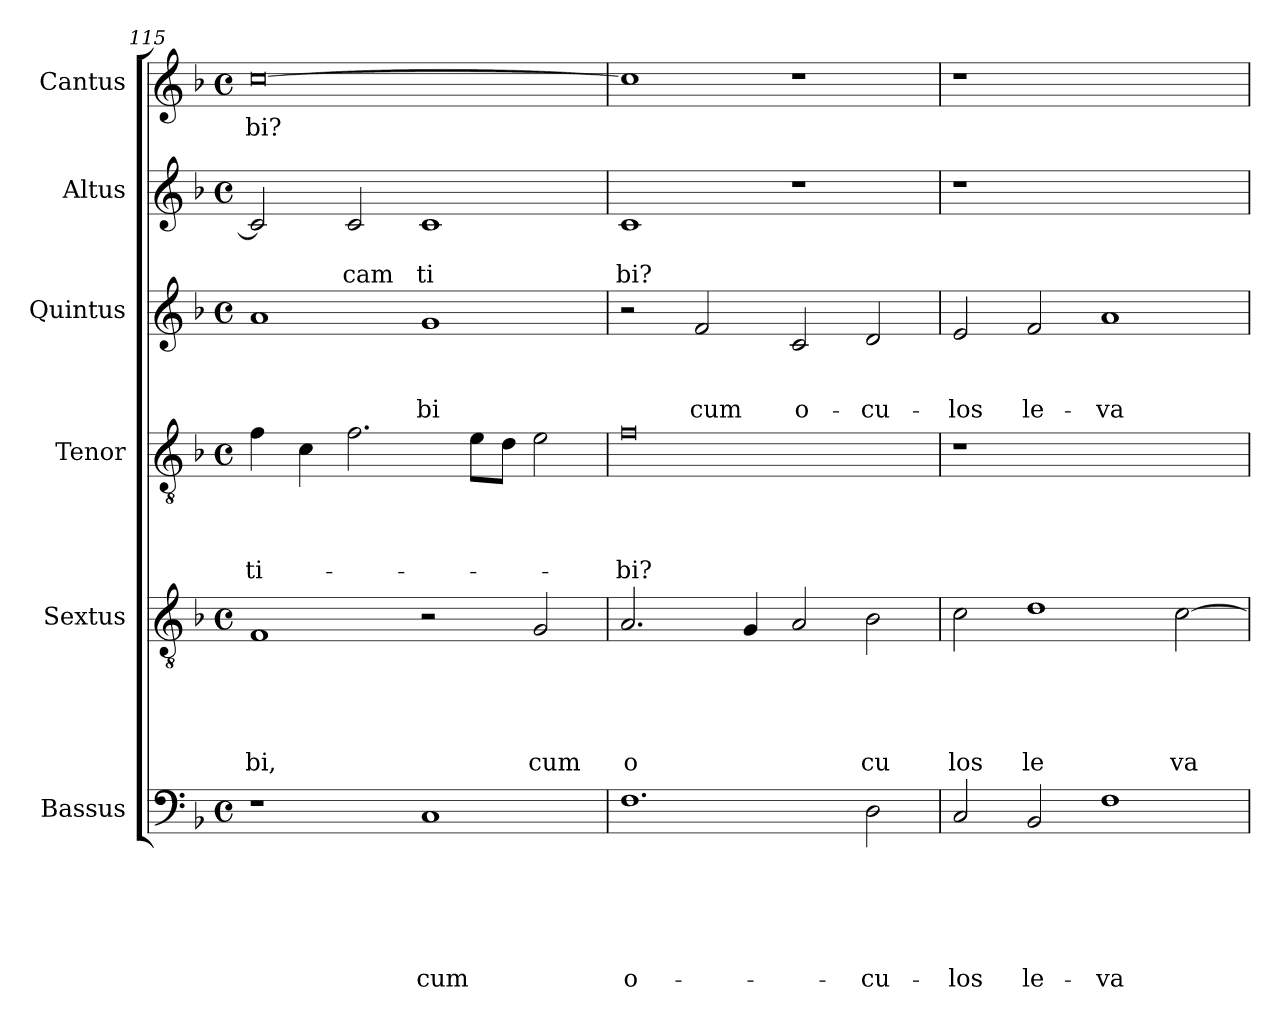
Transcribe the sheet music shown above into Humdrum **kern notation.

**kern	**text	**text	**text	**text	**text	**text	**kern	**text	**text	**text	**text	**text	**kern	**text	**text	**text	**text	**kern	**text	**text	**text	**kern	**text	**text	**kern	**text
*part6	*part6	*part6	*part6	*part6	*part6	*part6	*part5	*part5	*part5	*part5	*part5	*part5	*part4	*part4	*part4	*part4	*part4	*part3	*part3	*part3	*part3	*part2	*part2	*part2	*part1	*part1
*staff6	*staff6	*staff6	*staff6	*staff6	*staff6	*staff6	*staff5	*staff5	*staff5	*staff5	*staff5	*staff5	*staff4	*staff4	*staff4	*staff4	*staff4	*staff3	*staff3	*staff3	*staff3	*staff2	*staff2	*staff2	*staff1	*staff1
*I"Bassus	*	*	*	*	*	*	*I"Sextus	*	*	*	*	*	*I"Tenor	*	*	*	*	*I"Quintus	*	*	*	*I"Altus	*	*	*I"Cantus	*
*I'Bassus	*	*	*	*	*	*	*I'Sextus	*	*	*	*	*	*I'Tenor	*	*	*	*	*I'Quintus	*	*	*	*I'Altus	*	*	*I'Cantus	*
!!LO:PB:g=z
*clefF4	*	*	*	*	*	*	*clefGv2	*	*	*	*	*	*clefGv2	*	*	*	*	*clefG2	*	*	*	*clefG2	*	*	*clefG2	*
*k[b-]	*	*	*	*	*	*	*k[b-]	*	*	*	*	*	*k[b-]	*	*	*	*	*k[b-]	*	*	*	*k[b-]	*	*	*k[b-]	*
*F:	*	*	*	*	*	*	*F:	*	*	*	*	*	*F:	*	*	*	*	*F:	*	*	*	*F:	*	*	*F:	*
*M4/4	*	*	*	*	*	*	*M4/4	*	*	*	*	*	*M4/4	*	*	*	*	*M4/4	*	*	*	*M4/4	*	*	*M4/4	*
*met(c)	*	*	*	*	*	*	*met(c)	*	*	*	*	*	*met(c)	*	*	*	*	*met(c)	*	*	*	*met(c)	*	*	*met(c)	*
=115	=115	=115	=115	=115	=115	=115	=115	=115	=115	=115	=115	=115	=115	=115	=115	=115	=115	=115	=115	=115	=115	=115	=115	=115	=115	=115
!	!	!	!	!	!	!	!	!	!	!	!	!LO:LY:b	!	!	!	!	!LO:LY:b	!	!	!	!	!	!	!	!	!LO:LY:b
1r	.	.	.	.	.	.	1F	.	.	.	.	-bi,	4f\	.	.	.	ti-	1a	.	.	.	2c/]	.	.	[>0cc	bi?
.	.	.	.	.	.	.	.	.	.	.	.	.	4c\	.	.	.	.	.	.	.	.	.	.	.	.	.
!	!	!	!	!	!	!	!	!	!	!	!	!	!	!	!	!	!	!	!	!	!	!	!	!LO:LY:b	!	!
.	.	.	.	.	.	.	.	.	.	.	.	.	2.f\	.	.	.	.	.	.	.	.	2c/	.	cam	.	.
!	!	!	!	!	!	!LO:LY:b	!	!	!	!	!	!	!	!	!	!	!	!	!	!	!LO:LY:b	!	!	!LO:LY:b	!	!
1C	.	.	.	.	.	cum	2r	.	.	.	.	.	.	.	.	.	.	1g	.	.	-bi	1c	.	ti	.	.
.	.	.	.	.	.	.	.	.	.	.	.	.	8e\L	.	.	.	.	.	.	.	.	.	.	.	.	.
.	.	.	.	.	.	.	.	.	.	.	.	.	8d\J	.	.	.	.	.	.	.	.	.	.	.	.	.
!	!	!	!	!	!	!	!	!	!	!	!	!LO:LY:b	!	!	!	!	!	!	!	!	!	!	!	!	!	!
.	.	.	.	.	.	.	2G/	.	.	.	.	cum	2e\	.	.	.	.	.	.	.	.	.	.	.	.	.
=116!	=116!	=116!	=116!	=116!	=116!	=116!	=116!	=116!	=116!	=116!	=116!	=116!	=116!	=116!	=116!	=116!	=116!	=116!	=116!	=116!	=116!	=116!	=116!	=116!	=116!	=116!
!	!	!	!	!	!	!LO:LY:b	!	!	!	!	!	!LO:LY:b	!	!	!	!	!LO:LY:b	!	!	!	!	!	!	!LO:LY:b	!	!
1.F	.	.	.	.	.	o-	2.A/	.	.	.	.	o	0f	.	.	.	-bi?	2r	.	.	.	1c	.	bi?	1cc]	.
!	!	!	!	!	!	!	!	!	!	!	!	!	!	!	!	!	!	!	!	!	!LO:LY:b	!	!	!	!	!
.	.	.	.	.	.	.	.	.	.	.	.	.	.	.	.	.	.	2f/	.	.	cum	.	.	.	.	.
.	.	.	.	.	.	.	4G/	.	.	.	.	.	.	.	.	.	.	.	.	.	.	.	.	.	.	.
!	!	!	!	!	!	!	!	!	!	!	!	!	!	!	!	!	!	!	!	!	!LO:LY:b	!	!	!	!	!
.	.	.	.	.	.	.	2A/	.	.	.	.	.	.	.	.	.	.	2c/	.	.	o-	1r	.	.	1r	.
!	!	!	!	!	!	!LO:LY:b	!	!	!	!	!	!LO:LY:b	!	!	!	!	!	!	!	!	!LO:LY:b	!	!	!	!	!
2D\	.	.	.	.	.	-cu-	2B-\	.	.	.	.	cu	.	.	.	.	.	2d/	.	.	-cu-	.	.	.	.	.
=117!	=117!	=117!	=117!	=117!	=117!	=117!	=117!	=117!	=117!	=117!	=117!	=117!	=117!	=117!	=117!	=117!	=117!	=117!	=117!	=117!	=117!	=117!	=117!	=117!	=117!	=117!
!	!	!	!	!	!	!LO:LY:b	!	!	!	!	!	!LO:LY:b	!	!	!	!	!	!	!	!	!LO:LY:b	!	!	!	!	!
2C/	.	.	.	.	.	-los	2c\	.	.	.	.	los	1r	.	.	.	.	2e/	.	.	-los	1r	.	.	1r	.
!	!	!	!	!	!	!LO:LY:b	!	!	!	!	!	!LO:LY:b	!	!	!	!	!	!	!	!	!LO:LY:b	!	!	!	!	!
2BB-/	.	.	.	.	.	le-	1d	.	.	.	.	le	.	.	.	.	.	2f/	.	.	le-	.	.	.	.	.
!	!	!	!	!	!	!LO:LY:b	!	!	!	!	!	!	!	!	!	!	!	!	!	!	!LO:LY:b	!	!	!	!	!
1F	.	.	.	.	.	-va-	.	.	.	.	.	.	1ryy	.	.	.	.	1a	.	.	-va-	1ryy	.	.	1ryy	.
!	!	!	!	!	!	!	!	!	!	!	!	!LO:LY:b	!	!	!	!	!	!	!	!	!	!	!	!	!	!
.	.	.	.	.	.	.	[>2c\	.	.	.	.	va	.	.	.	.	.	.	.	.	.	.	.	.	.	.
=!	=!	=!	=!	=!	=!	=!	=!	=!	=!	=!	=!	=!	=!	=!	=!	=!	=!	=!	=!	=!	=!	=!	=!	=!	=!	=!
*-	*-	*-	*-	*-	*-	*-	*-	*-	*-	*-	*-	*-	*-	*-	*-	*-	*-	*-	*-	*-	*-	*-	*-	*-	*-	*-
